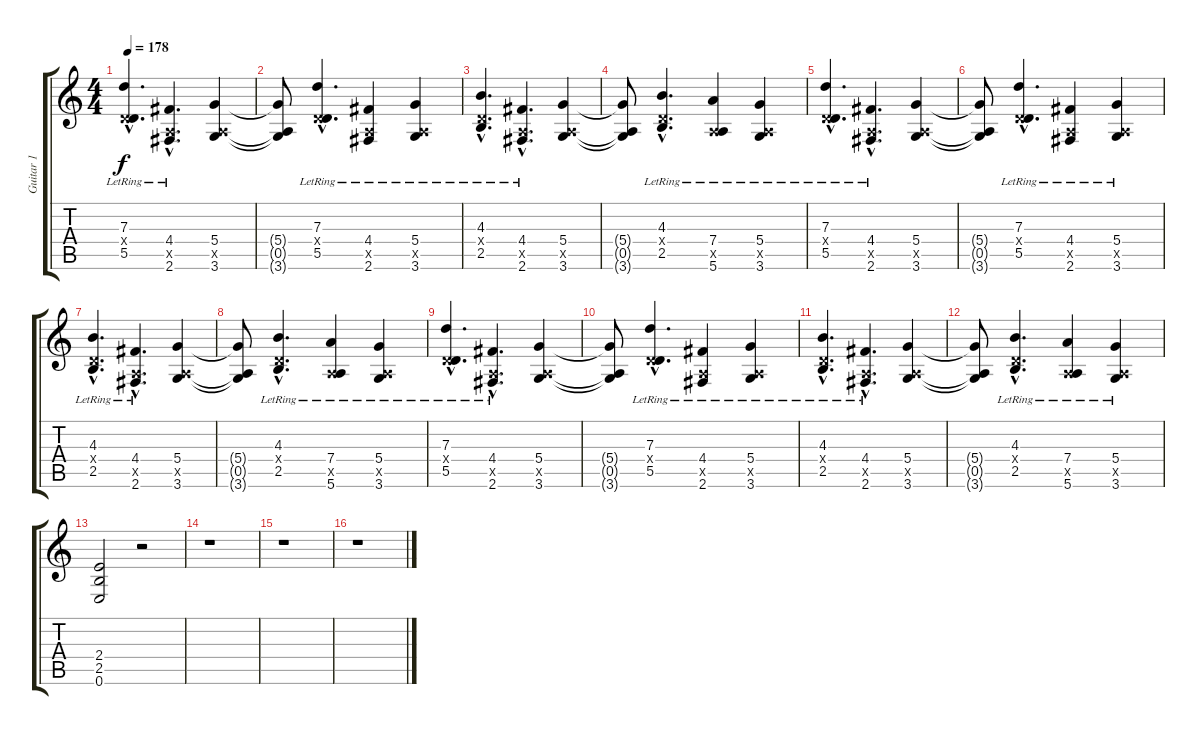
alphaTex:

\track ("Guitar 1" "Guitar 1") {instrument distortionguitar}
\staff {score tabs}
\tuning (E4 B3 G3 D3 A2 E2) {hide}
\ts (4 4)
\tempo 178
\clef g2
\ks c
(7.3{hac} 0.4{hac x} 5.5{hac lr}).4{d dy f} (4.4{hac lr} 0.5{hac x} 2.6{hac lr}).4{d} (5.4 0.5{x} 3.6).4 |
(5.4{t} 0.5{t} 3.6{t}).8 (7.3{hac} 0.4{hac x} 5.5{hac lr}).4{d} (4.4{lr} 0.5{x} 2.6{lr}).4 (5.4{lr} 0.5{x} 3.6).4 |
(4.3{hac} 0.4{hac x} 2.5{hac lr}).4{d} (4.4{hac lr} 0.5{hac x} 2.6{hac lr}).4{d} (5.4 0.5{x} 3.6).4 |
(5.4{t} 0.5{t} 3.6{t}).8 (4.3{hac} 0.4{hac x} 2.5{hac lr}).4{d} (7.4{lr} 0.5{x} 5.6{lr}).4 (5.4{lr} 0.5{x} 3.6).4 |
(7.3{hac} 0.4{hac x} 5.5{hac lr}).4{d} (4.4{hac lr} 0.5{hac x} 2.6{hac lr}).4{d} (5.4 0.5{x} 3.6).4 |
(5.4{t} 0.5{t} 3.6{t}).8 (7.3{hac} 0.4{hac x} 5.5{hac lr}).4{d} (4.4{lr} 0.5{x} 2.6{lr}).4 (5.4{lr} 0.5{x} 3.6).4 |
(4.3{hac} 0.4{hac x} 2.5{hac lr}).4{d} (4.4{hac lr} 0.5{hac x} 2.6{hac lr}).4{d} (5.4 0.5{x} 3.6).4 |
(5.4{t} 0.5{t} 3.6{t}).8 (4.3{hac} 0.4{hac x} 2.5{hac lr}).4{d} (7.4{lr} 0.5{x} 5.6{lr}).4 (5.4{lr} 0.5{x} 3.6).4 |
(7.3{hac} 0.4{hac x} 5.5{hac lr}).4{d} (4.4{hac lr} 0.5{hac x} 2.6{hac lr}).4{d} (5.4 0.5{x} 3.6).4 |
(5.4{t} 0.5{t} 3.6{t}).8 (7.3{hac} 0.4{hac x} 5.5{hac lr}).4{d} (4.4{lr} 0.5{x} 2.6{lr}).4 (5.4{lr} 0.5{x} 3.6).4 |
(4.3{hac} 0.4{hac x} 2.5{hac lr}).4{d} (4.4{hac lr} 0.5{hac x} 2.6{hac lr}).4{d} (5.4 0.5{x} 3.6).4 |
(5.4{t} 0.5{t} 3.6{t}).8 (4.3{hac} 0.4{hac x} 2.5{hac lr}).4{d} (7.4{lr} 0.5{x} 5.6{lr}).4 (5.4{lr} 0.5{x} 3.6{lr}).4 |
(2.4 2.5 0.6).2 r.2 |
r.1 |
r.1 |
r.1
